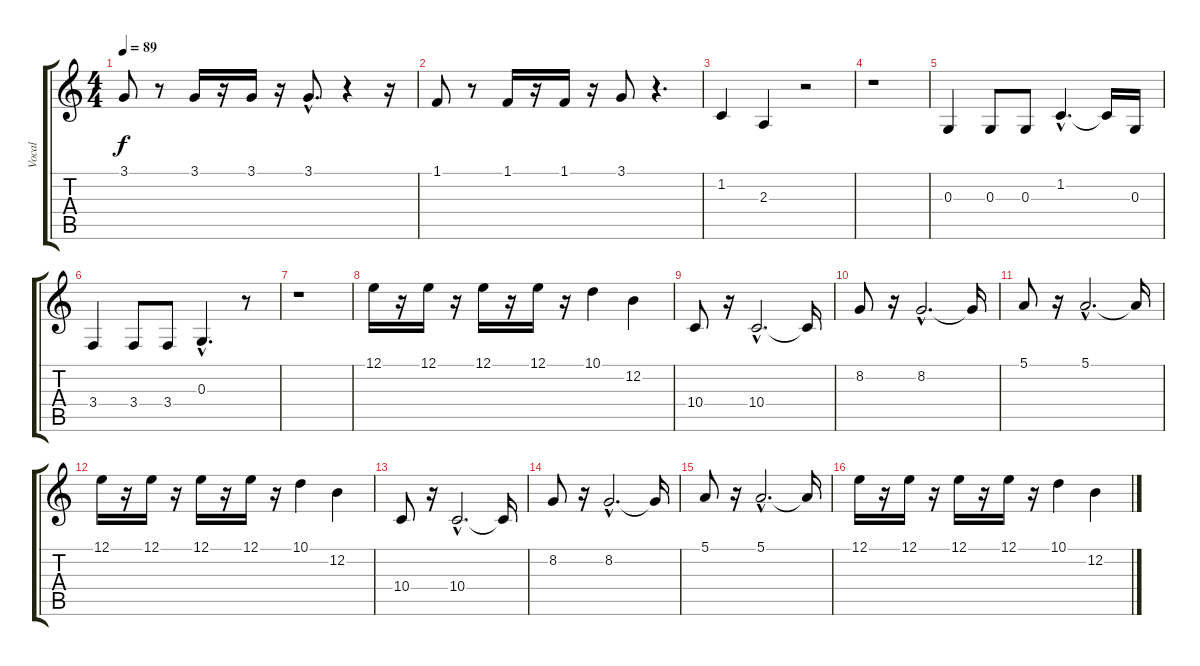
\track ("Vocal" "Vocal") {instrument altosax}
\staff {score tabs}
\tuning (E4 B3 G3 D3 A2 E2) {hide}
\ts (4 4)
\tempo 89
\clef g2
\ks c
3.1.8{dy f} r.8 3.1.16 r.16 3.1.16 r.16 3.1{hac}.8{d} r.4 r.16 |
1.1.8 r.8 1.1.16 r.16 1.1.16 r.16 3.1.8 r.4{d} |
1.2.4 2.3.4 r.2 |
r.1 |
0.3.4 0.3.8 0.3.8 1.2{hac}.4{d} 1.2{t}.16 0.3.16 |
3.4.4 3.4.8 3.4.8 0.3{hac}.4{d} r.8 |
r.1 |
12.1.16 r.16 12.1.16 r.16 12.1.16 r.16 12.1.16 r.16 10.1.4 12.2.4 |
10.4.8 r.16 10.4{hac}.2{d} 10.4{t}.16 |
8.2.8 r.16 8.2{hac}.2{d} 8.2{t}.16 |
5.1.8 r.16 5.1{hac}.2{d} 5.1{t}.16 |
12.1.16 r.16 12.1.16 r.16 12.1.16 r.16 12.1.16 r.16 10.1.4 12.2.4 |
10.4.8 r.16 10.4{hac}.2{d} 10.4{t}.16 |
8.2.8 r.16 8.2{hac}.2{d} 8.2{t}.16 |
5.1.8 r.16 5.1{hac}.2{d} 5.1{t}.16 |
12.1.16 r.16 12.1.16 r.16 12.1.16 r.16 12.1.16 r.16 10.1.4 12.2.4
